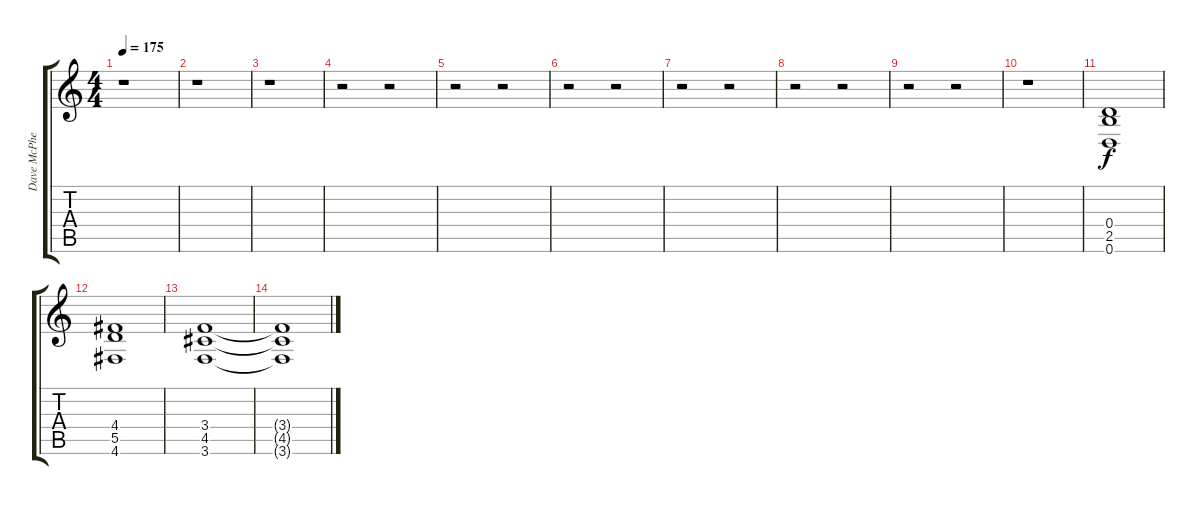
\track ("Dave McPherson 2" "Dave McPhe") {instrument acousticguitarnylon}
\staff {score tabs}
\tuning (E4 B3 A3 D3 A2 D2) {hide}
\ts (4 4)
\tempo 175
\clef g2
\ks c
r.1{dy f} |
r.1 |
r.1 |
r.2 r.2 |
r.2 r.2 |
r.2 r.2 |
r.2 r.2 |
r.2 r.2 |
r.2 r.2 |
r.1 |
(0.4 2.5 0.6).1 |
(4.4 5.5 4.6).1 |
(3.4 4.5 3.6).1 |
(3.4{t} 4.5{t} 3.6{t}).1
